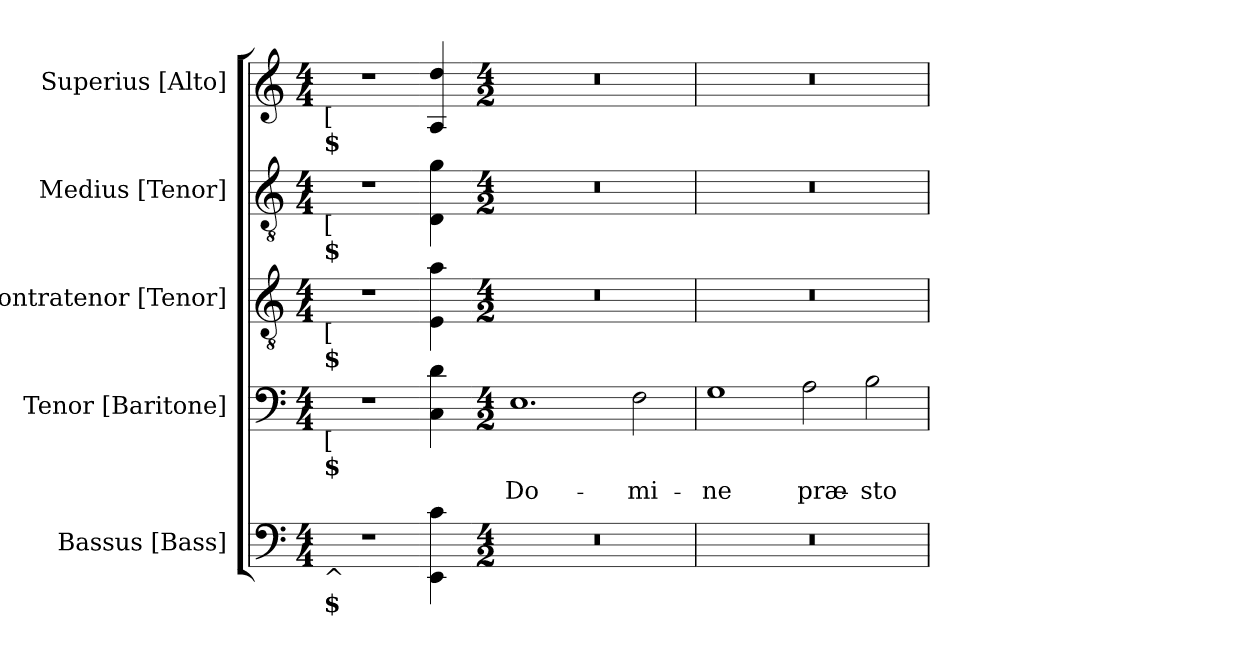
**kern	**kern	**text	**kern	**kern	**kern
*part5	*part4	*part4	*part3	*part2	*part1
*staff5	*staff4	*staff4	*staff3	*staff2	*staff1
*I"Bassus [Bass]	*I"Tenor [Baritone]	*	*I"Contratenor [Tenor]	*I"Medius [Tenor]	*I"Superius [Alto]
*I'B.	*I'Bar.	*	*I'T.	*I'T.	*I'A.
!!LO:PB:g=z
*clefF4	*clefF4	*	*clefGv2	*clefGv2	*clefG2
*	*	*	*ITrd7c12	*ITrd7c12	*
*k[]	*k[]	*	*k[]	*k[]	*k[]
*C:	*C:	*	*C:	*C:	*C:
*M4/4	*M4/4	*	*M4/4	*M4/4	*M4/4
=1	=1	=1	=1	=1	=1
!	!	!	!	!	!LO:TX:b:t=[
!	!	!	!	!	!LO:TX:b:B:t=$
!	!	!	!	!LO:TX:b:t=[	!
!	!	!	!	!LO:TX:b:B:t=$	!
!	!	!	!LO:TX:b:t=[	!	!
!	!	!	!LO:TX:b:B:t=$	!	!
!	!LO:TX:b:t=[	!	!	!	!
!	!LO:TX:b:B:t=$	!	!	!	!
!LO:TX:b:t=^	!	!	!	!	!
!LO:TX:b:B:t=$	!	!	!	!	!
1r	1r	.	1r	1r	1r
=-	=-	=-	=-	=-	=-
4EEi\ 4ci	4Ci\ 4di	.	4EEi\ 4Ai	4DDi\ 4Gi	4Ai/ 4ddi
=1-	=1-	=1-	=1-	=1-	=1-
*M4/2	*M4/2	*	*M4/2	*M4/2	*M4/2
!LO:N:vis=1	!	!	!	!	!
!	!	!LO:LY:b:color=#000000	!LO:N:vis=1	!LO:N:vis=1	!LO:N:vis=1
0r	1.Ei	Do-	0r	0r	0r
!	!	!LO:LY:b:color=#000000	!	!	!
.	2Fi\	-mi-	.	.	.
=2	=2	=2	=2	=2	=2
!LO:N:vis=1	!	!	!	!	!
!	!	!LO:LY:b:color=#000000	!LO:N:vis=1	!LO:N:vis=1	!LO:N:vis=1
0r	1Gi	-ne	0r	0r	0r
!	!	!LO:LY:b:color=#000000	!	!	!
.	2Ai\	præ-	.	.	.
!	!	!LO:LY:b:color=#000000	!	!	!
.	2Bi\	-sto-	.	.	.
=	=	=	=	=	=
*-	*-	*-	*-	*-	*-
